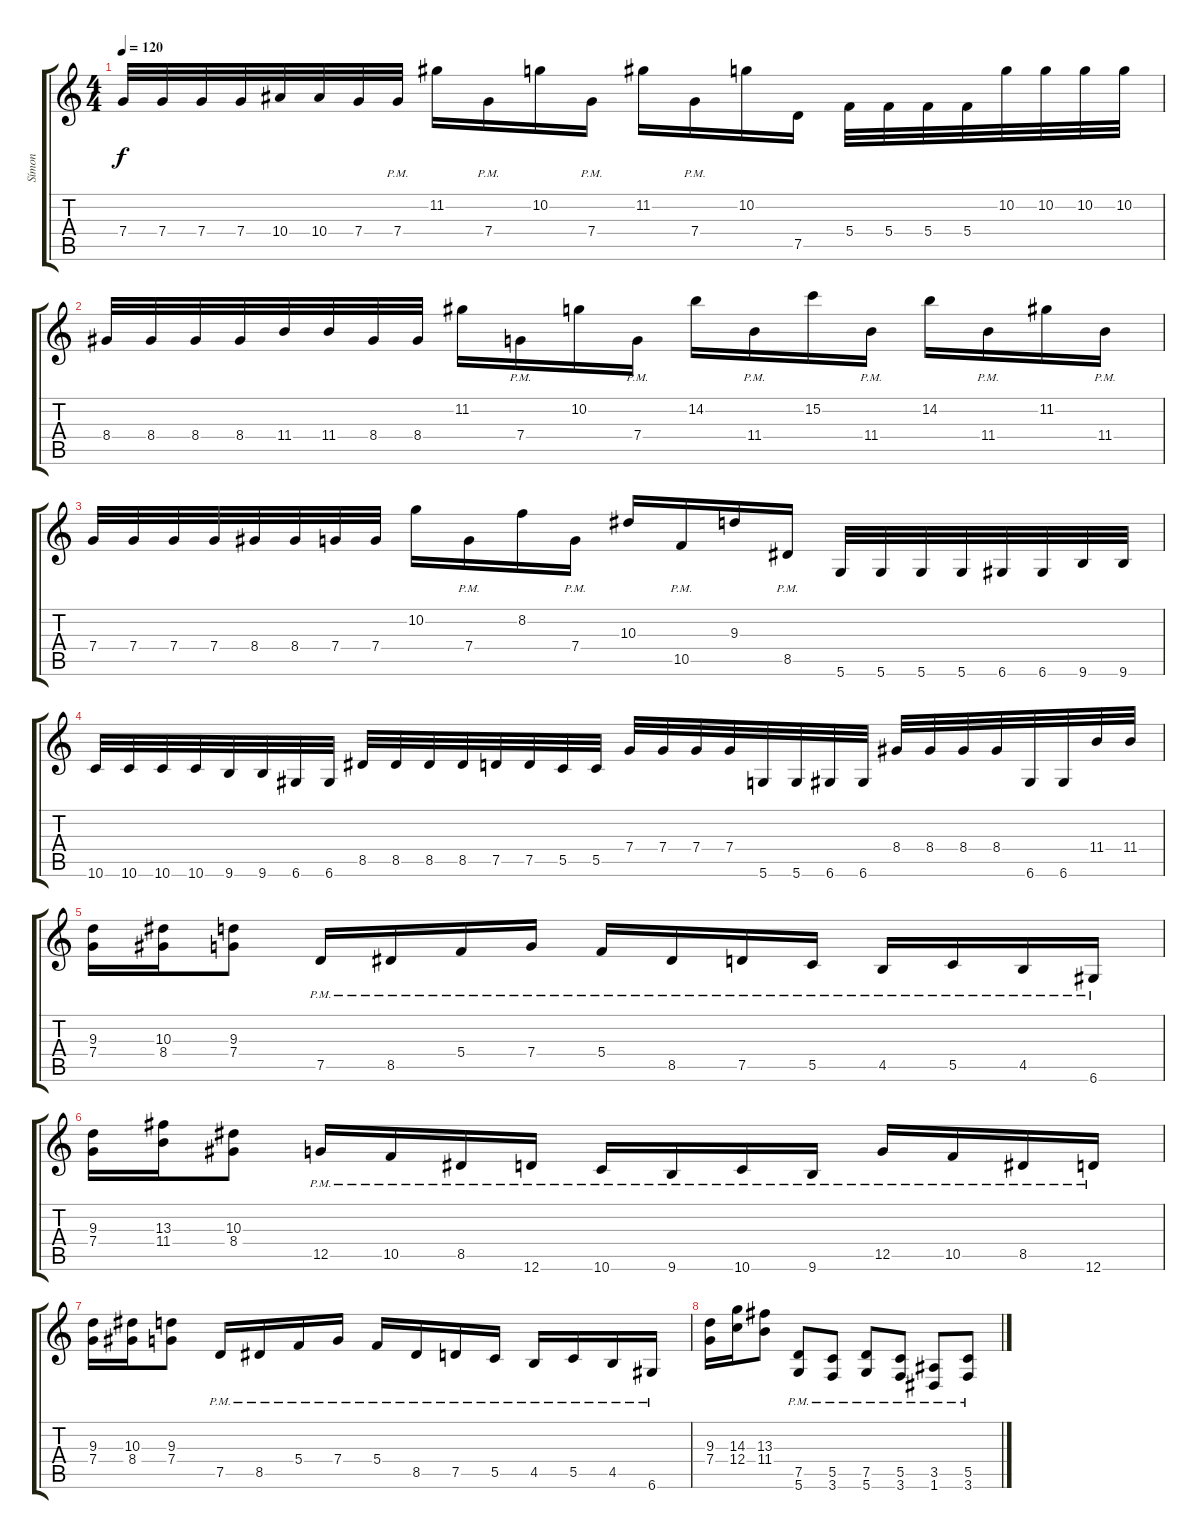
\track ("Símon " "Símon ") {instrument distortionguitar}
\staff {score tabs}
\tuning (D4 A3 F3 C3 G2 D2) {hide}
\ts (4 4)
\tempo 120
\clef g2
\ks c
7.4.32{dy f} 7.4.32 7.4.32 7.4.32 10.4.32 10.4.32 7.4.32 7.4{pm}.32 11.2.16 7.4{pm}.16 10.2.16 7.4{pm}.16 11.2.16 7.4{pm}.16 10.2.16 7.5.16 5.4.32 5.4.32 5.4.32 5.4.32 10.2.32 10.2.32 10.2.32 10.2.32 |
8.4.32 8.4.32 8.4.32 8.4.32 11.4.32 11.4.32 8.4.32 8.4.32 11.2.16 7.4{pm}.16 10.2.16 7.4{pm}.16 14.2.16 11.4{pm}.16 15.2.16 11.4{pm}.16 14.2.16 11.4{pm}.16 11.2.16 11.4{pm}.16 |
7.4.32 7.4.32 7.4.32 7.4.32 8.4.32 8.4.32 7.4.32 7.4.32 10.2.16 7.4{pm}.16 8.2.16 7.4{pm}.16 10.3.16 10.5{pm}.16 9.3.16 8.5{pm}.16 5.6.32 5.6.32 5.6.32 5.6.32 6.6.32 6.6.32 9.6.32 9.6.32 |
10.6.32 10.6.32 10.6.32 10.6.32 9.6.32 9.6.32 6.6.32 6.6.32 8.5.32 8.5.32 8.5.32 8.5.32 7.5.32 7.5.32 5.5.32 5.5.32 7.4.32 7.4.32 7.4.32 7.4.32 5.6.32 5.6.32 6.6.32 6.6.32 8.4.32 8.4.32 8.4.32 8.4.32 6.6.32 6.6.32 11.4.32 11.4.32 |
(9.3 7.4).16 (10.3 8.4).16 (9.3 7.4).8 7.5{pm}.16 8.5{pm}.16 5.4{pm}.16 7.4{pm}.16 5.4{pm}.16 8.5{pm}.16 7.5{pm}.16 5.5{pm}.16 4.5{pm}.16 5.5{pm}.16 4.5{pm}.16 6.6{pm}.16 |
(9.3 7.4).16 (13.3 11.4).16 (10.3 8.4).8 12.5{pm}.16 10.5{pm}.16 8.5{pm}.16 12.6{pm}.16 10.6{pm}.16 9.6{pm}.16 10.6{pm}.16 9.6{pm}.16 12.5{pm}.16 10.5{pm}.16 8.5{pm}.16 12.6{pm}.16 |
(9.3 7.4).16 (10.3 8.4).16 (9.3 7.4).8 7.5{pm}.16 8.5{pm}.16 5.4{pm}.16 7.4{pm}.16 5.4{pm}.16 8.5{pm}.16 7.5{pm}.16 5.5{pm}.16 4.5{pm}.16 5.5{pm}.16 4.5{pm}.16 6.6{pm}.16 |
(9.3 7.4).16 (14.3 12.4).16 (13.3 11.4).8 (7.5{pm} 5.6{pm}).8 (5.5{pm} 3.6{pm}).8 (7.5{pm} 5.6{pm}).8 (5.5{pm} 3.6{pm}).8 (3.5{pm} 1.6{pm}).8 (5.5{pm} 3.6{pm}).8
